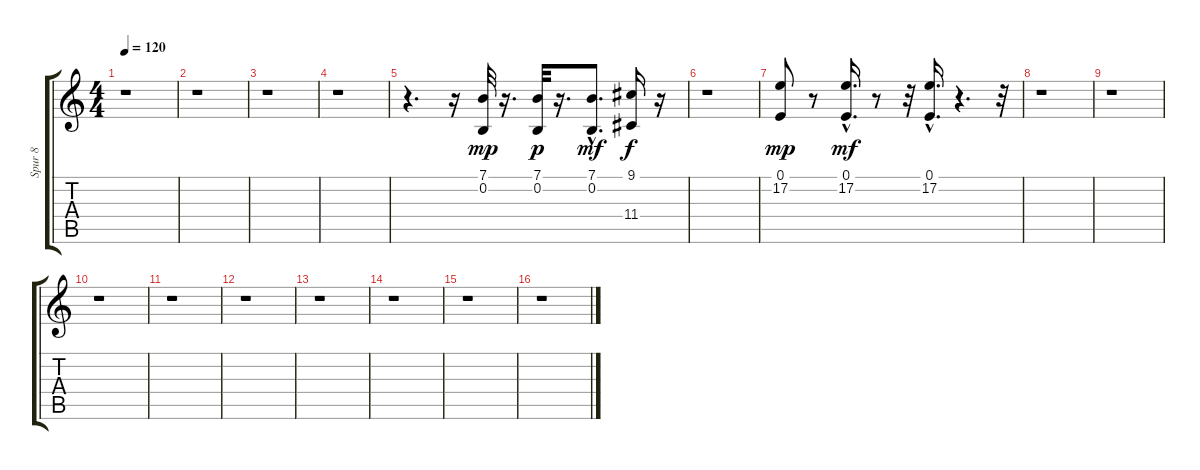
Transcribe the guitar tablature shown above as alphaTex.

\track ("Spur 8" "Spur 8") {instrument brasssection}
\staff {score tabs}
\tuning (E4 B3 G3 D3 A2 E2) {hide}
\ts (4 4)
\tempo 120
\clef g2
\ks c
r.1{dy mf} |
r.1 |
r.1 |
r.1 |
r.4{d} r.16 (7.1 0.2).32{dy mp} r.16{d} (7.1 0.2).32{dy p} r.16{d} (7.1{hac} 0.2{hac}).8{d dy mf} (9.1 11.4).16{dy f} r.16 |
r.1 |
(0.1 17.2).8{dy mp} r.8 (0.1{hac} 17.2{hac}).16{d dy mf} r.8 r.32 (0.1{hac} 17.2{hac}).16{d} r.4{d} r.32 |
r.1 |
r.1 |
r.1 |
r.1 |
r.1 |
r.1 |
r.1 |
r.1 |
r.1
